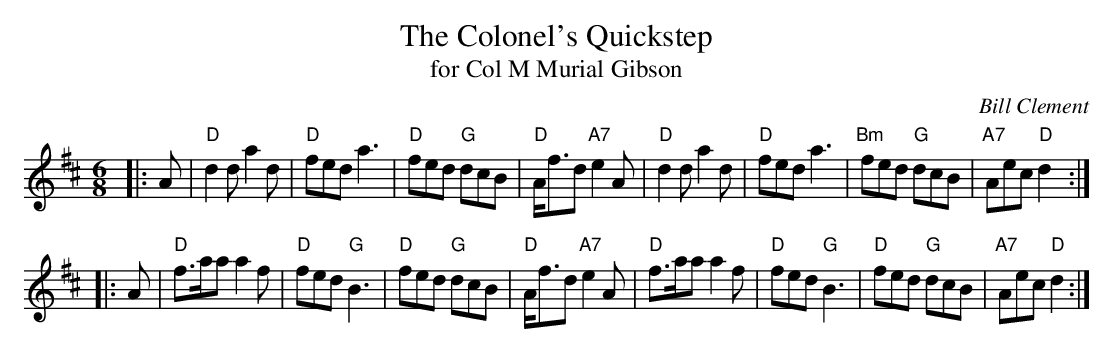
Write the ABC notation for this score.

X:1
T: The Colonel's Quickstep
T: for Col M Murial Gibson
C: Bill Clement
M: 6/8
L: 1/8
K: D
|: A \
| "D"d2d a2d | "D"fed a3 |  "D"fed "G"dcB | "D"A<fd "A7"e2A \
| "D"d2d a2d | "D"fed a3 | "Bm"fed "G"dcB | "A7"Aec "D"d2 :|
|: A \
| "D"f>aa a2f | "D"fed "G"B3 | "D"fed "G"dcB | "D"A<fd "A7"e2A \
| "D"f>aa a2f | "D"fed "G"B3 | "D"fed "G"dcB | "A7"Aec "D"d2 :|
